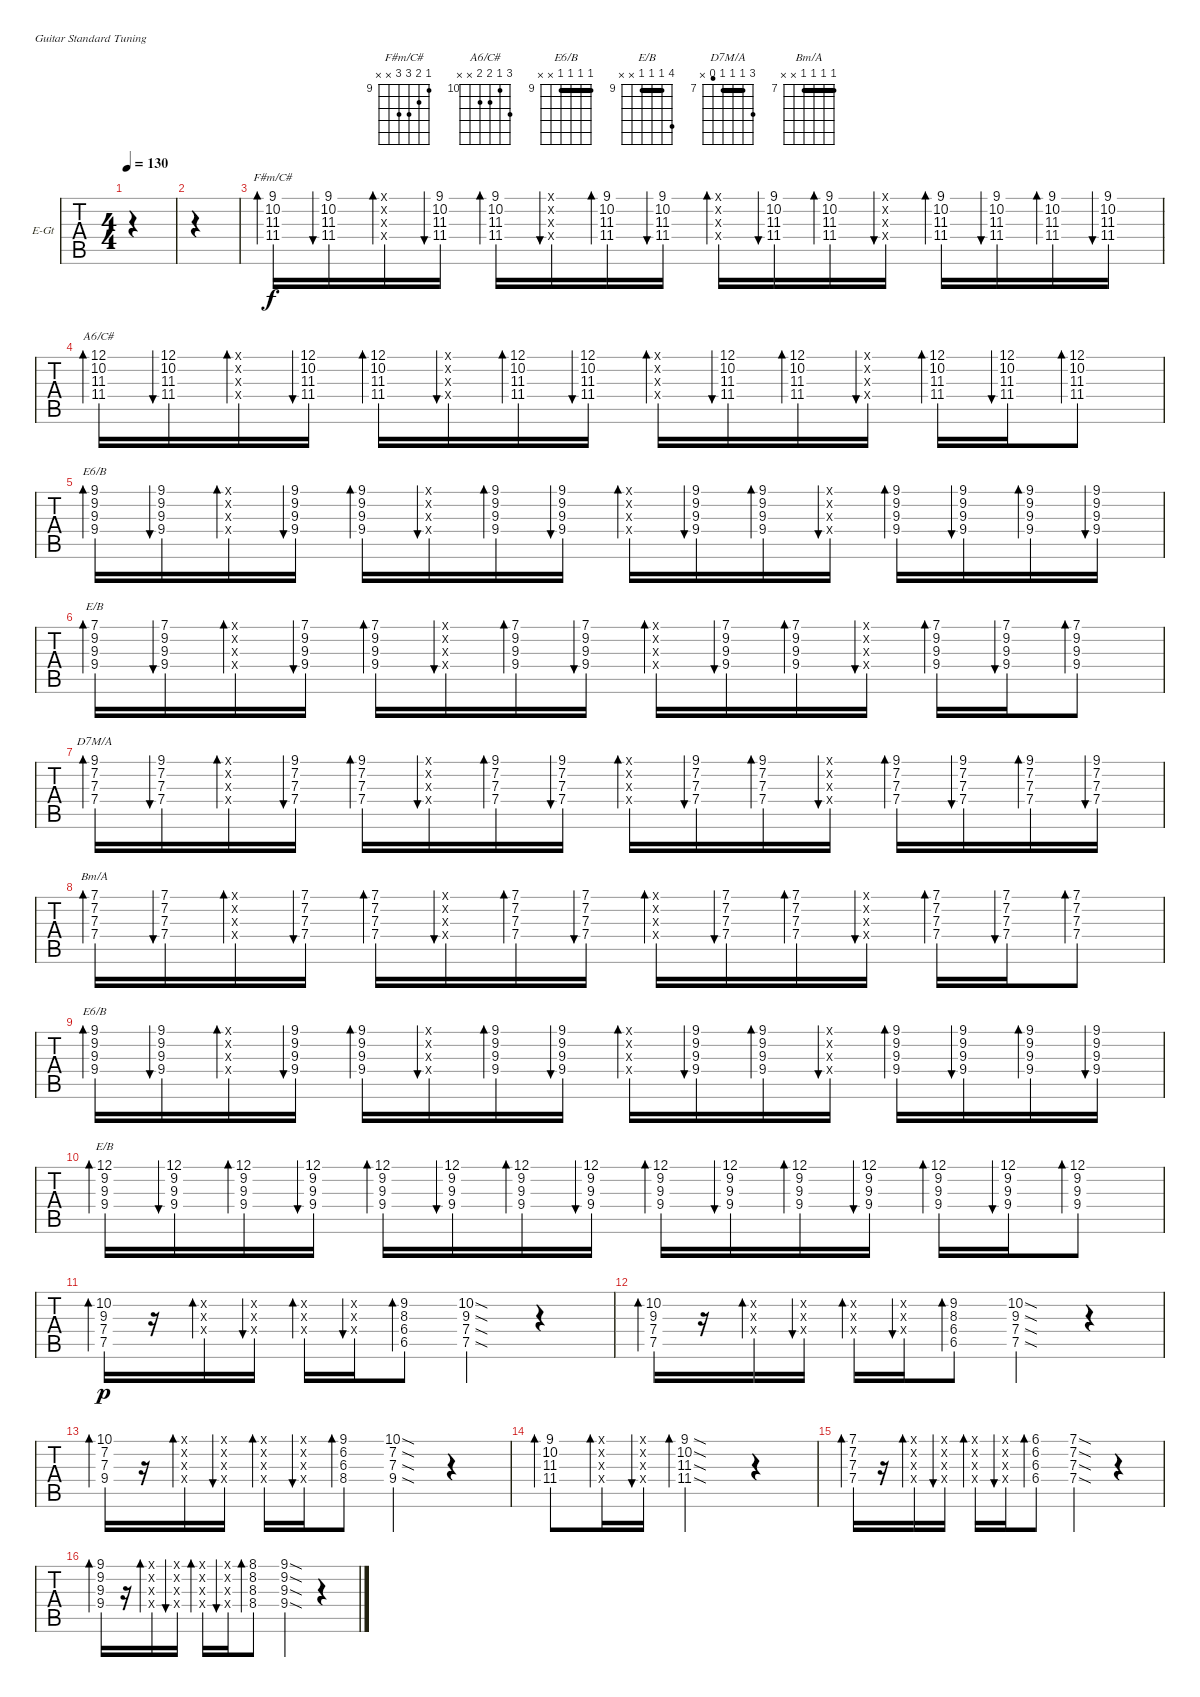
\bracketExtendMode groupsimilarinstruments
\firstSystemTrackNameOrientation horizontal
\otherSystemsTrackNameOrientation horizontal
\track ("Rithm Guitar" "E-Gt") {instrument electricguitarclean}
\staff {tabs}
\tuning (E4 B3 G3 D3 A2 E2)
\chord ("F#m/C#" 9 10 11 11 x x) {firstfret 9}
\chord ("A6/C#" 12 10 11 11 x x) {firstfret 10}
\chord ("E6/B" 9 9 9 9 x x) {firstfret 9 barre (9 9 9)}
\chord ("E/B" 7 9 9 9 x x) {firstfret 7}
\chord ("D7M/A" 9 7 7 7 6 x) {firstfret 7 barre (7 7)}
\chord ("Bm/A" 7 7 7 7 x x) {firstfret 7 barre (7 7 7)}
\chord ("E/B" 12 9 9 9 x x) {firstfret 9 barre (9 9)}
\ts (4 4)
\tempo 130
\clef g2
\ks f#minor
|
|
(9.1 10.2 11.3 11.4).16{bd 60 ch "F#m/C#"} (9.1 10.2 11.3 11.4).16{bu 60} (9.1{x} 10.2{x} 11.3{x} 11.4{x}).16{bd 59} (9.1 10.2 11.3 11.4).16{bu 57} (9.1 10.2 11.3 11.4).16{bd 57} (9.1{x} 10.2{x} 11.3{x} 11.4{x}).16{bu 58} (9.1 10.2 11.3 11.4).16{bd 57} (9.1 10.2 11.3 11.4).16{bu 58} (9.1{x} 10.2{x} 11.3{x} 11.4{x}).16{bd 60} (9.1 10.2 11.3 11.4).16{bu 58} (9.1 10.2 11.3 11.4).16{bd 59} (9.1{x} 10.2{x} 11.3{x} 11.4{x}).16{bu 60} (9.1 10.2 11.3 11.4).16{bd 60} (9.1 10.2 11.3 11.4).16{bu 60} (9.1 10.2 11.3 11.4).16{bd 59} (9.1 10.2 11.3 11.4).16{bu 60} |
(12.1 10.2 11.3 11.4).16{bd 60 ch "A6/C#"} (12.1 10.2 11.3 11.4).16{bu 60} (12.1{x} 10.2{x} 11.3{x} 11.4{x}).16{bd 59} (12.1 10.2 11.3 11.4).16{bu 57} (12.1 10.2 11.3 11.4).16{bd 57} (12.1{x} 10.2{x} 11.3{x} 11.4{x}).16{bu 58} (12.1 10.2 11.3 11.4).16{bd 57} (12.1 10.2 11.3 11.4).16{bu 58} (12.1{x} 10.2{x} 11.3{x} 11.4{x}).16{bd 60} (12.1 10.2 11.3 11.4).16{bu 58} (12.1 10.2 11.3 11.4).16{bd 59} (12.1{x} 10.2{x} 11.3{x} 11.4{x}).16{bu 60} (12.1 10.2 11.3 11.4).16{bd 60} (12.1 10.2 11.3 11.4).16{bu 60} (12.1 10.2 11.3 11.4).8{bd 59} |
(9.1 9.2 9.3 9.4).16{bd 60 ch "E6/B"} (9.1 9.2 9.3 9.4).16{bu 60} (9.1{x} 10.2{x} 11.3{x} 11.4{x}).16{bd 59} (9.1 9.2 9.3 9.4).16{bu 57} (9.1 9.2 9.3 9.4).16{bd 57} (9.1{x} 10.2{x} 11.3{x} 11.4{x}).16{bu 58} (9.1 9.2 9.3 9.4).16{bd 57} (9.1 9.2 9.3 9.4).16{bu 58} (9.1{x} 10.2{x} 11.3{x} 11.4{x}).16{bd 60} (9.1 9.2 9.3 9.4).16{bu 58} (9.1 9.2 9.3 9.4).16{bd 59} (9.1{x} 10.2{x} 11.3{x} 11.4{x}).16{bu 60} (9.1 9.2 9.3 9.4).16{bd 60} (9.1 9.2 9.3 9.4).16{bu 60} (9.1 9.2 9.3 9.4).16{bd 59} (9.1 9.2 9.3 9.4).16{bu 60} |
(7.1 9.2 9.3 9.4).16{bd 60 ch "E/B"} (7.1 9.2 9.3 9.4).16{bu 60} (7.1{x} 10.2{x} 11.3{x} 11.4{x}).16{bd 59} (7.1 9.2 9.3 9.4).16{bu 57} (7.1 9.2 9.3 9.4).16{bd 57} (9.1{x} 10.2{x} 11.3{x} 11.4{x}).16{bu 58} (7.1 9.2 9.3 9.4).16{bd 57} (7.1 9.2 9.3 9.4).16{bu 58} (9.1{x} 10.2{x} 11.3{x} 11.4{x}).16{bd 60} (7.1 9.2 9.3 9.4).16{bu 58} (7.1 9.2 9.3 9.4).16{bd 59} (9.1{x} 10.2{x} 11.3{x} 11.4{x}).16{bu 60} (7.1 9.2 9.3 9.4).16{bd 60} (7.1 9.2 9.3 9.4).16{bu 60} (7.1 9.2 9.3 9.4).8{bd 59} |
(9.1 7.2 7.3 7.4).16{bd 60 ch "D7M/A"} (9.1 7.2 7.3 7.4).16{bu 60} (9.1{x} 7.2{x} 7.3{x} 7.4{x}).16{bd 59} (9.1 7.2 7.3 7.4).16{bu 57} (9.1 7.2 7.3 7.4).16{bd 60} (10.1{x} 7.2{x} 7.3{x} 7.4{x}).16{bu 60} (9.1 7.2 7.3 7.4).16{bd 59} (9.1 7.2 7.3 7.4).16{bu 57} (10.1{x} 7.2{x} 7.3{x} 7.4{x}).16{bd 60} (9.1 7.2 7.3 7.4).16{bu 60} (9.1 7.2 7.3 7.4).16{bd 59} (10.1{x} 7.2{x} 7.3{x} 7.4{x}).16{bu 57} (9.1 7.2 7.3 7.4).16{bd 60} (9.1 7.2 7.3 7.4).16{bu 60} (9.1 7.2 7.3 7.4).16{bd 59} (9.1 7.2 7.3 7.4).16{bu 57} |
(7.1 7.2 7.3 7.4).16{bd 60 ch "Bm/A"} (7.1 7.2 7.3 7.4).16{bu 60} (7.1{x} 10.2{x} 11.3{x} 11.4{x}).16{bd 59} (7.1 7.2 7.3 7.4).16{bu 57} (7.1 7.2 7.3 7.4).16{bd 57} (9.1{x} 10.2{x} 11.3{x} 11.4{x}).16{bu 58} (7.1 7.2 7.3 7.4).16{bd 57} (7.1 7.2 7.3 7.4).16{bu 58} (9.1{x} 10.2{x} 11.3{x} 11.4{x}).16{bd 60} (7.1 7.2 7.3 7.4).16{bu 58} (7.1 7.2 7.3 7.4).16{bd 59} (9.1{x} 10.2{x} 11.3{x} 11.4{x}).16{bu 60} (7.1 7.2 7.3 7.4).16{bd 60} (7.1 7.2 7.3 7.4).16{bu 60} (7.1 7.2 7.3 7.4).8{bd 59} |
(9.1 9.2 9.3 9.4).16{bd 60 ch "E6/B"} (9.1 9.2 9.3 9.4).16{bu 60} (9.1{x} 10.2{x} 11.3{x} 11.4{x}).16{bd 59} (9.1 9.2 9.3 9.4).16{bu 57} (9.1 9.2 9.3 9.4).16{bd 57} (9.1{x} 10.2{x} 11.3{x} 11.4{x}).16{bu 58} (9.1 9.2 9.3 9.4).16{bd 57} (9.1 9.2 9.3 9.4).16{bu 58} (9.1{x} 10.2{x} 11.3{x} 11.4{x}).16{bd 60} (9.1 9.2 9.3 9.4).16{bu 58} (9.1 9.2 9.3 9.4).16{bd 59} (9.1{x} 10.2{x} 11.3{x} 11.4{x}).16{bu 60} (9.1 9.2 9.3 9.4).16{bd 60} (9.1 9.2 9.3 9.4).16{bu 60} (9.1 9.2 9.3 9.4).16{bd 59} (9.1 9.2 9.3 9.4).16{bu 60} |
(12.1 9.2 9.3 9.4).16{bd 60 ch "E/B"} (12.1 9.2 9.3 9.4).16{bu 60} (12.1 9.2 9.3 9.4).16{bd 59} (12.1 9.2 9.3 9.4).16{bu 57} (12.1 9.2 9.3 9.4).16{bd 57} (12.1 9.2 9.3 9.4).16{bu 58} (12.1 9.2 9.3 9.4).16{bd 57} (12.1 9.2 9.3 9.4).16{bu 58} (12.1 9.2 9.3 9.4).16{bd 60} (12.1 9.2 9.3 9.4).16{bu 58} (12.1 9.2 9.3 9.4).16{bd 59} (12.1 9.2 9.3 9.4).16{bu 60} (12.1 9.2 9.3 9.4).16{bd 60} (12.1 9.2 9.3 9.4).16{bu 60} (12.1 9.2 9.3 9.4).8{bd 59} |
(7.4 9.3 10.2 7.5).16{bd 57 dy p} r.16 (7.4{x} 9.3{x} 10.2{x}).16{bd 48} (7.4{x} 9.3{x} 10.2{x}).16{bu 48} (7.4{x} 9.3{x} 10.2{x}).16{bd 48} (7.4{x} 9.3{x} 10.2{x}).16{bu 48} (6.4 8.3 9.2 6.5).8{bd 47} (7.4{sod} 9.3{sod} 10.2{sod} 7.5{sod}).4 r.4 |
(7.4 9.3 10.2 7.5).16{bd 57} r.16 (7.4{x} 9.3{x} 10.2{x}).16{bd 48} (7.4{x} 9.3{x} 10.2{x}).16{bu 48} (7.4{x} 9.3{x} 10.2{x}).16{bd 48} (7.4{x} 9.3{x} 10.2{x}).16{bu 48} (6.4 8.3 9.2 6.5).8{bd 47} (7.4{sod} 9.3{sod} 10.2{sod} 7.5{sod}).4 r.4 |
(9.4 7.3 7.2 10.1).16{bd 46} r.16 (7.4{x} 9.3{x} 10.2{x} 9.1{x}).16{bd 45} (7.4{x} 9.3{x} 10.2{x} 9.1{x}).16{bu 45} (7.4{x} 9.3{x} 10.2{x} 9.1{x}).16{bd 45} (7.4{x} 9.3{x} 10.2{x} 9.1{x}).16{bu 45} (8.4 6.3 6.2 9.1).8{bd 44} (9.4{sod} 7.3{sod} 7.2{sod} 10.1{sod}).4 r.4 |
(11.4 11.3 10.2 9.1).8{bd 54} (11.4{x} 11.3{x} 10.2{x} 9.1{x}).16{bd 49} (11.4{x} 11.3{x} 10.2{x} 9.1{x}).16{bu 69} (11.4{sod} 11.3{sod} 10.2{sod} 9.1{sod}).2{bd 76} r.4 |
(7.4 7.3 7.2 7.1).16{bd 43} r.16 (7.4{x} 9.3{x} 10.2{x} 9.1{x}).16{bd 42} (7.4{x} 9.3{x} 10.2{x} 9.1{x}).16{bu 42} (7.4{x} 9.3{x} 10.2{x} 9.1{x}).16{bd 42} (7.4{x} 9.3{x} 10.2{x} 9.1{x}).16{bu 42} (6.4 6.3 6.2 6.1).8{bd 41} (7.4{sod} 7.3{sod} 7.2{sod} 7.1{sod}).4 r.4 |
(9.4 9.3 9.2 9.1).16{bd 40} r.16 (7.4{x} 9.3{x} 10.2{x} 9.1{x}).16{bd 39} (7.4{x} 9.3{x} 10.2{x} 9.1{x}).16{bu 39} (7.4{x} 9.3{x} 10.2{x} 9.1{x}).16{bd 39} (7.4{x} 9.3{x} 10.2{x} 9.1{x}).16{bu 39} (8.4 8.3 8.2 8.1).8{bd 38} (9.4{sod} 9.3{sod} 9.2{sod} 9.1{sod}).4 r.4
